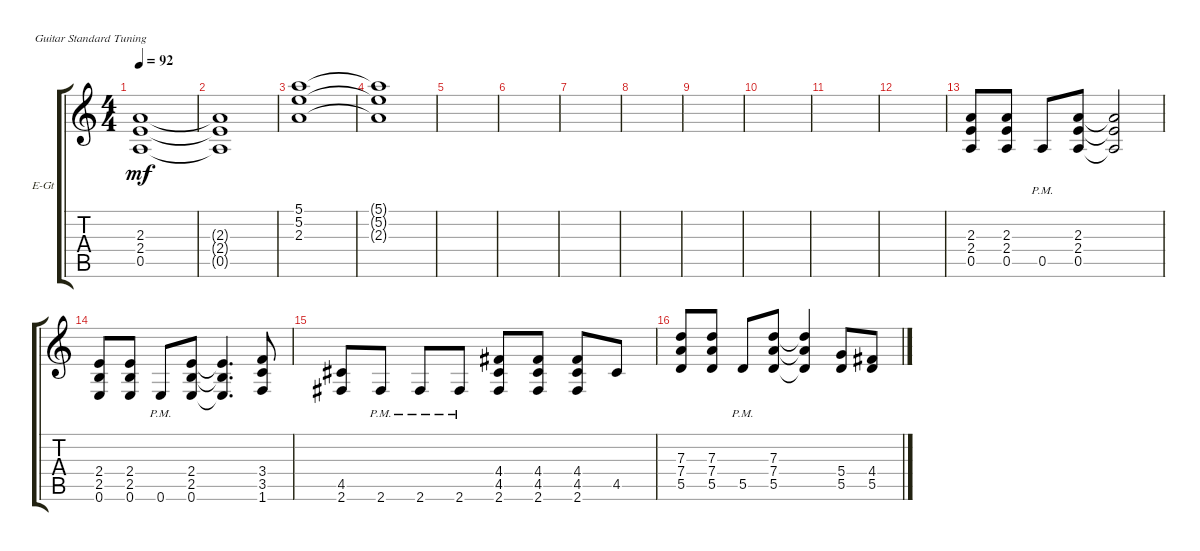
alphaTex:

\bracketExtendMode groupsimilarinstruments
\firstSystemTrackNameOrientation horizontal
\otherSystemsTrackNameOrientation horizontal
\track ("Distortion Rhythm" "E-Gt") {instrument distortionguitar}
\staff {score tabs}
\tuning (E4 B3 G3 D3 A2 E2)
\ts (4 4)
\tempo 92
\clef g2
\ks c
(0.5 2.4 2.3).1{dy mf instrument distortionguitar} |
(2.3{t} 2.4{t} 0.5{t}).1 |
(2.3 5.2 5.1).1 |
(5.1{t} 5.2{t} 2.3{t}).1 |
|
|
|
|
|
|
|
|
(2.3 2.4 0.5).8 (0.5 2.4 2.3).8 0.5{pm}.8 (0.5 2.4 2.3).8 (2.3{t} 2.4{t} 0.5{t}).2 |
(0.6 2.5 2.4).8 (0.6 2.5 2.4).8 0.6{pm}.8 (0.6 2.4 2.5).8 (2.5{t} 2.4{t} 0.6{t}).4{d} (1.6 3.5 3.4).8 |
(2.6 4.5).8 2.6{pm}.8 2.6{pm}.8 2.6{pm}.8 (2.6 4.5 4.4).8 (4.5 2.6 4.4).8 (4.5 2.6 4.4).8 4.5.8 |
(5.5 7.4 7.3).8 (7.3 5.5 7.4).8 5.5{pm}.8 (7.3 7.4 5.5).8 (5.5{t} 7.4{t} 7.3{t}).4 (5.5 5.4).8 (4.4 5.5).8
